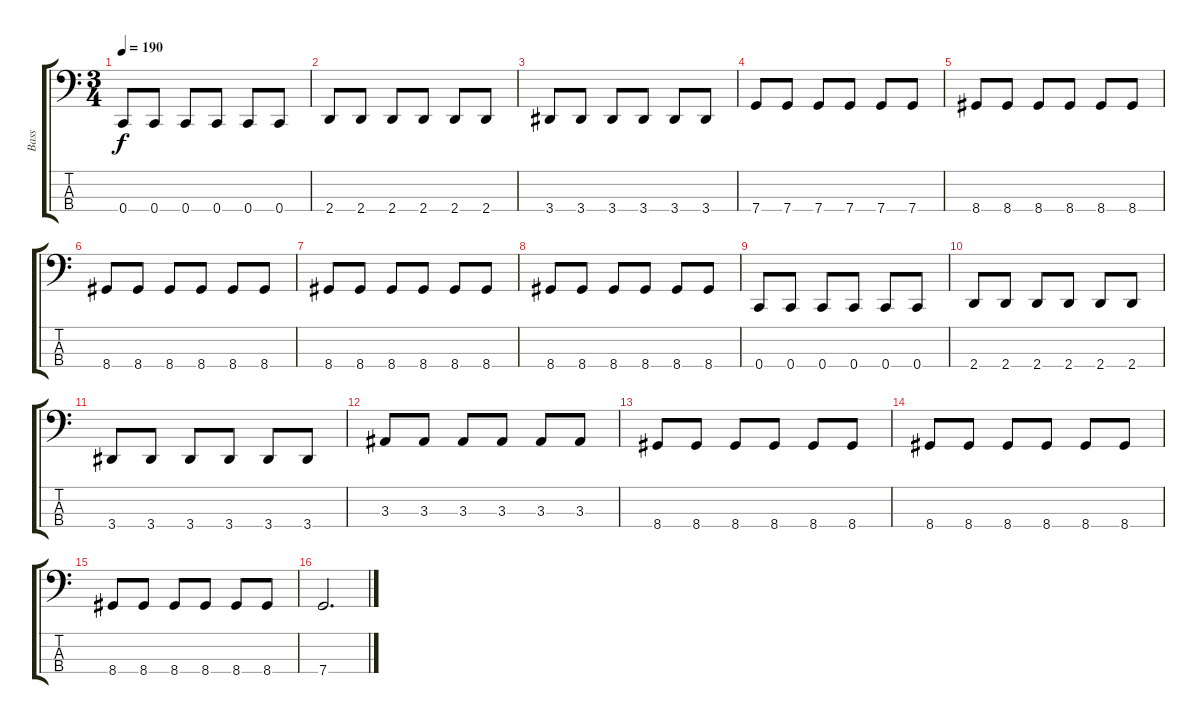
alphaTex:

\track ("Bass" "Bass") {instrument electricbassfinger}
\staff {score tabs}
\tuning (F2 C2 G1 C1) {hide}
\ts (3 4)
\tempo 190
\clef f4
\ks c
0.4.8{dy f} 0.4.8 0.4.8 0.4.8 0.4.8 0.4.8 |
2.4.8 2.4.8 2.4.8 2.4.8 2.4.8 2.4.8 |
3.4.8 3.4.8 3.4.8 3.4.8 3.4.8 3.4.8 |
7.4.8 7.4.8 7.4.8 7.4.8 7.4.8 7.4.8 |
8.4.8 8.4.8 8.4.8 8.4.8 8.4.8 8.4.8 |
8.4.8 8.4.8 8.4.8 8.4.8 8.4.8 8.4.8 |
8.4.8 8.4.8 8.4.8 8.4.8 8.4.8 8.4.8 |
8.4.8 8.4.8 8.4.8 8.4.8 8.4.8 8.4.8 |
0.4.8 0.4.8 0.4.8 0.4.8 0.4.8 0.4.8 |
2.4.8 2.4.8 2.4.8 2.4.8 2.4.8 2.4.8 |
3.4.8 3.4.8 3.4.8 3.4.8 3.4.8 3.4.8 |
3.3.8 3.3.8 3.3.8 3.3.8 3.3.8 3.3.8 |
8.4.8 8.4.8 8.4.8 8.4.8 8.4.8 8.4.8 |
8.4.8 8.4.8 8.4.8 8.4.8 8.4.8 8.4.8 |
8.4.8 8.4.8 8.4.8 8.4.8 8.4.8 8.4.8 |
7.4.2{d}
